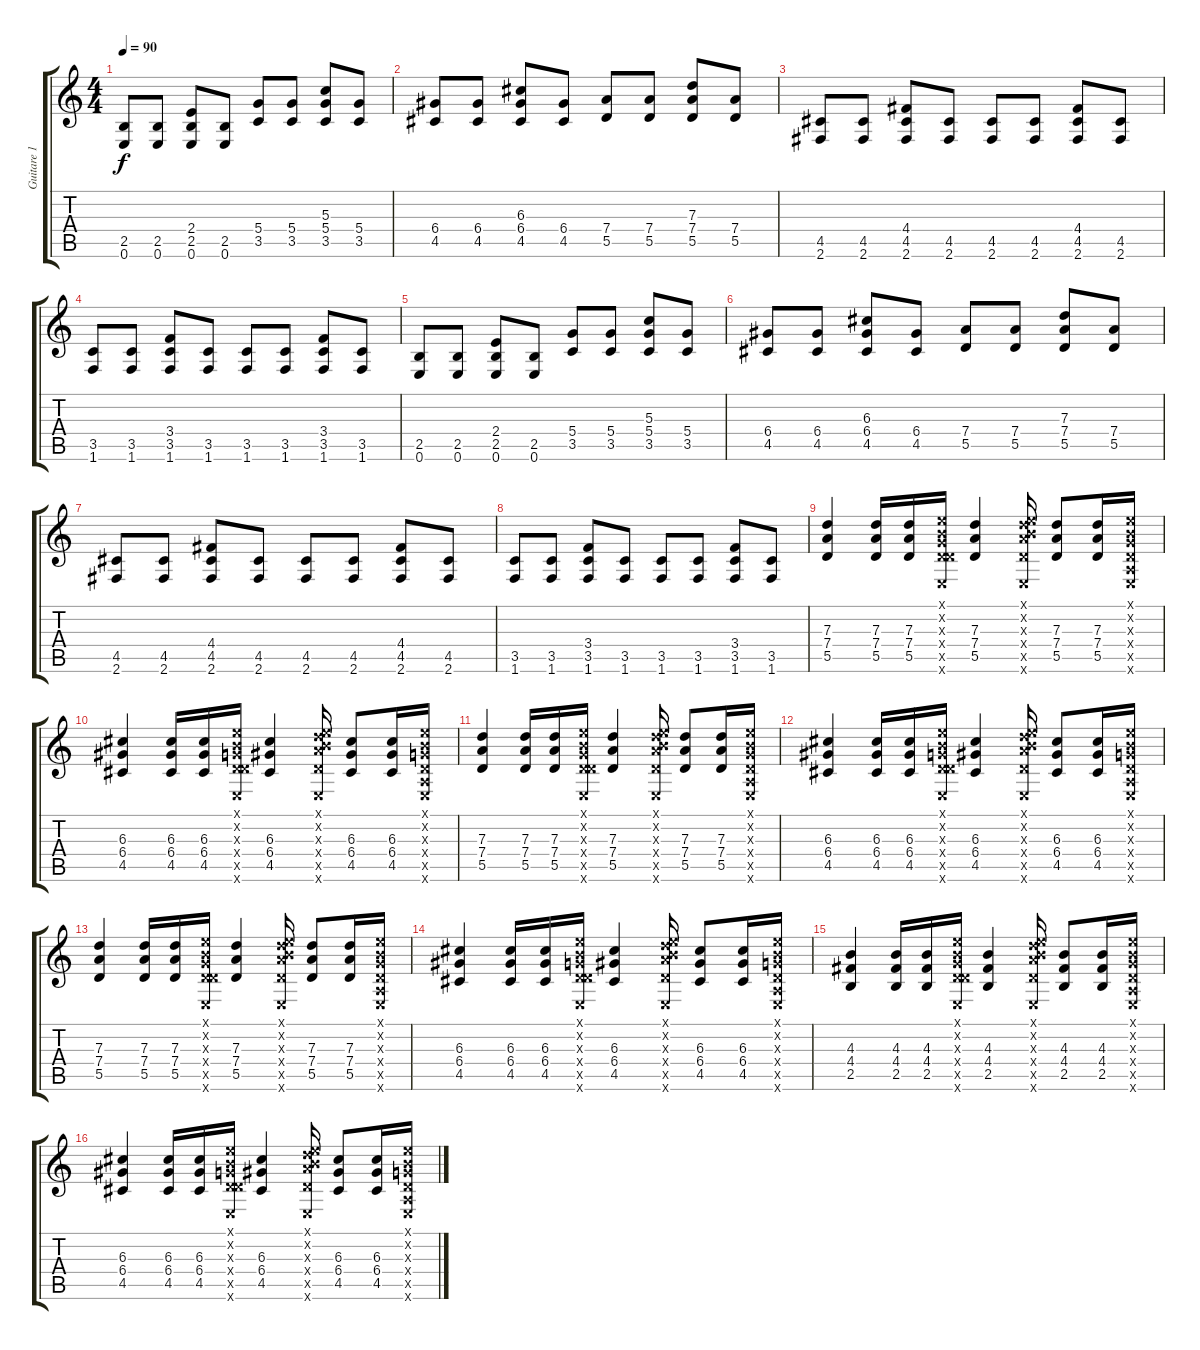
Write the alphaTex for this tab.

\track ("Guitare 1" "Guitare 1") {instrument overdrivenguitar}
\staff {score tabs}
\tuning (E4 B3 G3 D3 A2 E2) {hide}
\ts (4 4)
\tempo 90
\clef g2
\ks c
(2.5 0.6).8{dy f volume 15 instrument overdrivenguitar} (2.5 0.6).8 (2.4 2.5 0.6).8 (2.5 0.6).8 (5.4 3.5).8 (5.4 3.5).8 (5.3 5.4 3.5).8 (5.4 3.5).8 |
(6.4 4.5).8 (6.4 4.5).8 (6.3 6.4 4.5).8 (6.4 4.5).8 (7.4 5.5).8 (7.4 5.5).8 (7.3 7.4 5.5).8 (7.4 5.5).8 |
(4.5 2.6).8 (4.5 2.6).8 (4.4 4.5 2.6).8 (4.5 2.6).8 (4.5 2.6).8 (4.5 2.6).8 (4.4 4.5 2.6).8 (4.5 2.6).8 |
(3.5 1.6).8 (3.5 1.6).8 (3.4 3.5 1.6).8 (3.5 1.6).8 (3.5 1.6).8 (3.5 1.6).8 (3.4 3.5 1.6).8 (3.5 1.6).8 |
(2.5 0.6).8{volume 15 instrument overdrivenguitar} (2.5 0.6).8 (2.4 2.5 0.6).8 (2.5 0.6).8 (5.4 3.5).8 (5.4 3.5).8 (5.3 5.4 3.5).8 (5.4 3.5).8 |
(6.4 4.5).8 (6.4 4.5).8 (6.3 6.4 4.5).8 (6.4 4.5).8 (7.4 5.5).8 (7.4 5.5).8 (7.3 7.4 5.5).8 (7.4 5.5).8 |
(4.5 2.6).8 (4.5 2.6).8 (4.4 4.5 2.6).8 (4.5 2.6).8 (4.5 2.6).8 (4.5 2.6).8 (4.4 4.5 2.6).8 (4.5 2.6).8 |
(3.5 1.6).8 (3.5 1.6).8 (3.4 3.5 1.6).8 (3.5 1.6).8 (3.5 1.6).8 (3.5 1.6).8 (3.4 3.5 1.6).8 (3.5 1.6).8 |
(7.3 7.4 5.5).4 (7.3 7.4 5.5).16 (7.3 7.4 5.5).16 (0.1{x} 0.2{x} 0.3{x} 0.4{x} 5.5{x} 0.6{x}).16 (7.3 7.4 5.5).4 (0.1{x} 0.2{x} 7.3{x} 7.4{x} 5.5{x} 0.6{x}).16 (7.3 7.4 5.5).8 (7.3 7.4 5.5).16 (0.1{x} 0.2{x} 0.3{x} 0.4{x} 0.5{x} 0.6{x}).16 |
(6.3 6.4 4.5).4 (6.3 6.4 4.5).16 (6.3 6.4 4.5).16 (0.1{x} 0.2{x} 0.3{x} 0.4{x} 5.5{x} 0.6{x}).16 (6.3 6.4 4.5).4 (0.1{x} 0.2{x} 7.3{x} 7.4{x} 5.5{x} 0.6{x}).16 (6.3 6.4 4.5).8 (6.3 6.4 4.5).16 (0.1{x} 0.2{x} 0.3{x} 0.4{x} 0.5{x} 0.6{x}).16 |
(7.3 7.4 5.5).4 (7.3 7.4 5.5).16 (7.3 7.4 5.5).16 (0.1{x} 0.2{x} 0.3{x} 0.4{x} 5.5{x} 0.6{x}).16 (7.3 7.4 5.5).4 (0.1{x} 0.2{x} 7.3{x} 7.4{x} 5.5{x} 0.6{x}).16 (7.3 7.4 5.5).8 (7.3 7.4 5.5).16 (0.1{x} 0.2{x} 0.3{x} 0.4{x} 0.5{x} 0.6{x}).16 |
(6.3 6.4 4.5).4 (6.3 6.4 4.5).16 (6.3 6.4 4.5).16 (0.1{x} 0.2{x} 0.3{x} 0.4{x} 5.5{x} 0.6{x}).16 (6.3 6.4 4.5).4 (0.1{x} 0.2{x} 7.3{x} 7.4{x} 5.5{x} 0.6{x}).16 (6.3 6.4 4.5).8 (6.3 6.4 4.5).16 (0.1{x} 0.2{x} 0.3{x} 0.4{x} 0.5{x} 0.6{x}).16 |
(7.3 7.4 5.5).4 (7.3 7.4 5.5).16 (7.3 7.4 5.5).16 (0.1{x} 0.2{x} 0.3{x} 0.4{x} 5.5{x} 0.6{x}).16 (7.3 7.4 5.5).4 (0.1{x} 0.2{x} 7.3{x} 7.4{x} 5.5{x} 0.6{x}).16 (7.3 7.4 5.5).8 (7.3 7.4 5.5).16 (0.1{x} 0.2{x} 0.3{x} 0.4{x} 0.5{x} 0.6{x}).16 |
(6.3 6.4 4.5).4 (6.3 6.4 4.5).16 (6.3 6.4 4.5).16 (0.1{x} 0.2{x} 0.3{x} 0.4{x} 5.5{x} 0.6{x}).16 (6.3 6.4 4.5).4 (0.1{x} 0.2{x} 7.3{x} 7.4{x} 5.5{x} 0.6{x}).16 (6.3 6.4 4.5).8 (6.3 6.4 4.5).16 (0.1{x} 0.2{x} 0.3{x} 0.4{x} 0.5{x} 0.6{x}).16 |
(4.3 4.4 2.5).4 (4.3 4.4 2.5).16 (4.3 4.4 2.5).16 (0.1{x} 0.2{x} 0.3{x} 0.4{x} 5.5{x} 0.6{x}).16 (4.3 4.4 2.5).4 (0.1{x} 0.2{x} 7.3{x} 7.4{x} 5.5{x} 0.6{x}).16 (4.3 4.4 2.5).8 (4.3 4.4 2.5).16 (0.1{x} 0.2{x} 0.3{x} 0.4{x} 0.5{x} 0.6{x}).16 |
(6.3 6.4 4.5).4 (6.3 6.4 4.5).16 (6.3 6.4 4.5).16 (0.1{x} 0.2{x} 0.3{x} 0.4{x} 5.5{x} 0.6{x}).16 (6.3 6.4 4.5).4 (0.1{x} 0.2{x} 7.3{x} 7.4{x} 5.5{x} 0.6{x}).16 (6.3 6.4 4.5).8 (6.3 6.4 4.5).16 (0.1{x} 0.2{x} 0.3{x} 0.4{x} 0.5{x} 0.6{x}).16
